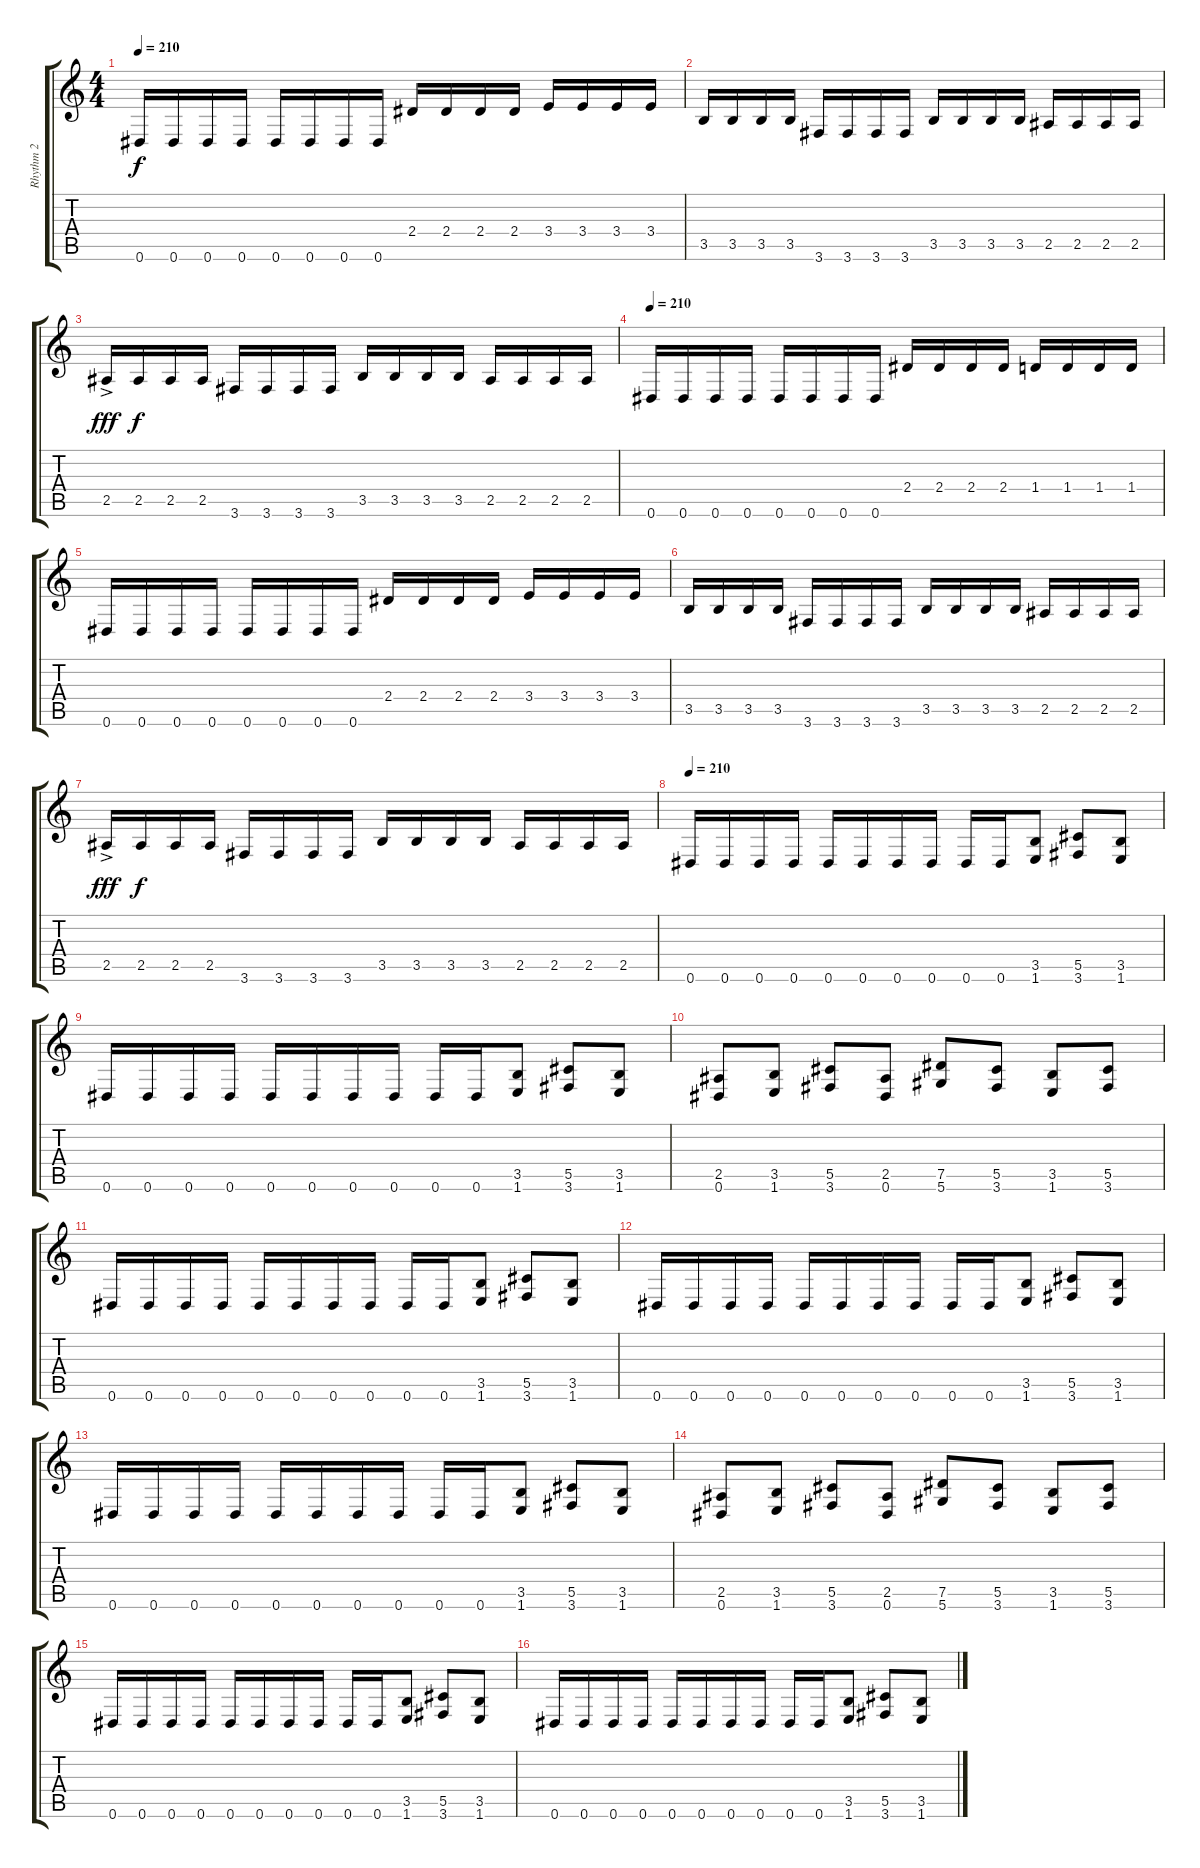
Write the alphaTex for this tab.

\track ("Rhythm 2" "Rhythm 2") {instrument distortionguitar}
\staff {score tabs}
\tuning (Eb4 Bb3 Gb3 Db3 Ab2 Eb2) {hide}
\ts (4 4)
\tempo 210
\clef g2
\ks c
0.6.16{dy f} 0.6.16 0.6.16 0.6.16 0.6.16 0.6.16 0.6.16 0.6.16 2.4.16 2.4.16 2.4.16 2.4.16 3.4.16 3.4.16 3.4.16 3.4.16 |
3.5.16 3.5.16 3.5.16 3.5.16 3.6.16 3.6.16 3.6.16 3.6.16 3.5.16 3.5.16 3.5.16 3.5.16 2.5.16 2.5.16 2.5.16 2.5.16 |
2.5{ac}.16{dy fff} 2.5.16{dy f} 2.5.16 2.5.16 3.6.16 3.6.16 3.6.16 3.6.16 3.5.16 3.5.16 3.5.16 3.5.16 2.5.16 2.5.16 2.5.16 2.5.16 |
\tempo 210
0.6.16 0.6.16 0.6.16 0.6.16 0.6.16 0.6.16 0.6.16 0.6.16 2.4.16 2.4.16 2.4.16 2.4.16 1.4.16 1.4.16 1.4.16 1.4.16 |
0.6.16 0.6.16 0.6.16 0.6.16 0.6.16 0.6.16 0.6.16 0.6.16 2.4.16 2.4.16 2.4.16 2.4.16 3.4.16 3.4.16 3.4.16 3.4.16 |
3.5.16 3.5.16 3.5.16 3.5.16 3.6.16 3.6.16 3.6.16 3.6.16 3.5.16 3.5.16 3.5.16 3.5.16 2.5.16 2.5.16 2.5.16 2.5.16 |
2.5{ac}.16{dy fff} 2.5.16{dy f} 2.5.16 2.5.16 3.6.16 3.6.16 3.6.16 3.6.16 3.5.16 3.5.16 3.5.16 3.5.16 2.5.16 2.5.16 2.5.16 2.5.16 |
\tempo 210
0.6.16 0.6.16 0.6.16 0.6.16 0.6.16 0.6.16 0.6.16 0.6.16 0.6.16 0.6.16 (3.5 1.6).8 (5.5 3.6).8 (3.5 1.6).8 |
0.6.16 0.6.16 0.6.16 0.6.16 0.6.16 0.6.16 0.6.16 0.6.16 0.6.16 0.6.16 (3.5 1.6).8 (5.5 3.6).8 (3.5 1.6).8 |
(2.5 0.6).8 (3.5 1.6).8 (5.5 3.6).8 (2.5 0.6).8 (7.5 5.6).8 (5.5 3.6).8 (3.5 1.6).8 (5.5 3.6).8 |
0.6.16 0.6.16 0.6.16 0.6.16 0.6.16 0.6.16 0.6.16 0.6.16 0.6.16 0.6.16 (3.5 1.6).8 (5.5 3.6).8 (3.5 1.6).8 |
0.6.16 0.6.16 0.6.16 0.6.16 0.6.16 0.6.16 0.6.16 0.6.16 0.6.16 0.6.16 (3.5 1.6).8 (5.5 3.6).8 (3.5 1.6).8 |
0.6.16 0.6.16 0.6.16 0.6.16 0.6.16 0.6.16 0.6.16 0.6.16 0.6.16 0.6.16 (3.5 1.6).8 (5.5 3.6).8 (3.5 1.6).8 |
(2.5 0.6).8 (3.5 1.6).8 (5.5 3.6).8 (2.5 0.6).8 (7.5 5.6).8 (5.5 3.6).8 (3.5 1.6).8 (5.5 3.6).8 |
0.6.16 0.6.16 0.6.16 0.6.16 0.6.16 0.6.16 0.6.16 0.6.16 0.6.16 0.6.16 (3.5 1.6).8 (5.5 3.6).8 (3.5 1.6).8 |
0.6.16 0.6.16 0.6.16 0.6.16 0.6.16 0.6.16 0.6.16 0.6.16 0.6.16 0.6.16 (3.5 1.6).8 (5.5 3.6).8 (3.5 1.6).8
